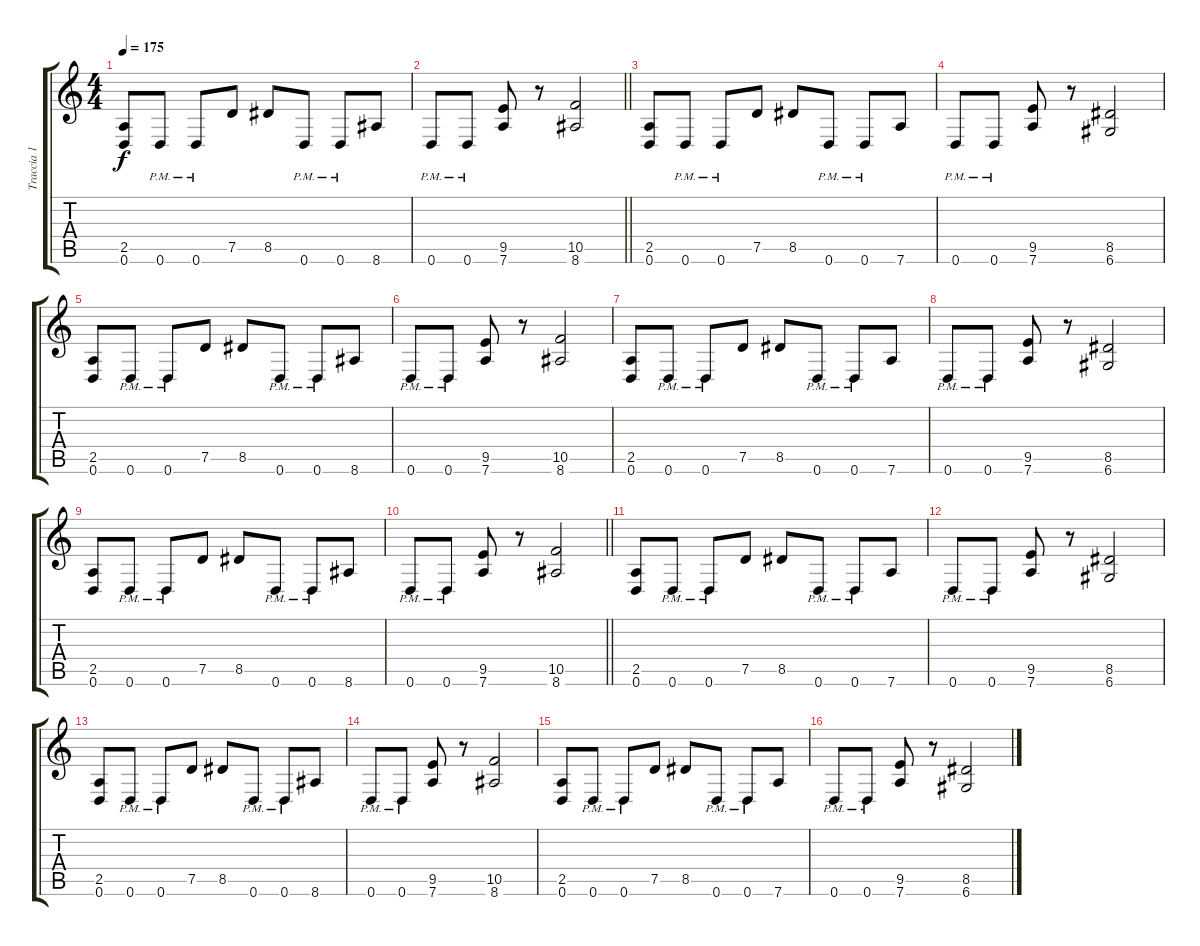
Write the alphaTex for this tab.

\track ("Traccia 1" "Traccia 1") {instrument distortionguitar}
\staff {score tabs}
\tuning (D4 A3 F3 C3 G2 D2) {hide}
\ts (4 4)
\tempo 175
\clef g2
\ks c
(2.5 0.6).8{dy f} 0.6{pm}.8 0.6{pm}.8 7.5.8 8.5.8 0.6{pm}.8 0.6{pm}.8 8.6.8 |
\barLineRight lightlight
0.6{pm}.8 0.6{pm}.8 (9.5 7.6).8 r.8 (10.5 8.6).2 |
\section ("" "")
(2.5 0.6).8 0.6{pm}.8 0.6{pm}.8 7.5.8 8.5.8 0.6{pm}.8 0.6{pm}.8 7.6.8 |
0.6{pm}.8 0.6{pm}.8 (9.5 7.6).8 r.8 (8.5 6.6).2 |
(2.5 0.6).8 0.6{pm}.8 0.6{pm}.8 7.5.8 8.5.8 0.6{pm}.8 0.6{pm}.8 8.6.8 |
0.6{pm}.8 0.6{pm}.8 (9.5 7.6).8 r.8 (10.5 8.6).2 |
(2.5 0.6).8 0.6{pm}.8 0.6{pm}.8 7.5.8 8.5.8 0.6{pm}.8 0.6{pm}.8 7.6.8 |
0.6{pm}.8 0.6{pm}.8 (9.5 7.6).8 r.8 (8.5 6.6).2 |
(2.5 0.6).8 0.6{pm}.8 0.6{pm}.8 7.5.8 8.5.8 0.6{pm}.8 0.6{pm}.8 8.6.8 |
\barLineRight lightlight
0.6{pm}.8 0.6{pm}.8 (9.5 7.6).8 r.8 (10.5 8.6).2 |
\section ("" "")
(2.5 0.6).8 0.6{pm}.8 0.6{pm}.8 7.5.8 8.5.8 0.6{pm}.8 0.6{pm}.8 7.6.8 |
0.6{pm}.8 0.6{pm}.8 (9.5 7.6).8 r.8 (8.5 6.6).2 |
(2.5 0.6).8 0.6{pm}.8 0.6{pm}.8 7.5.8 8.5.8 0.6{pm}.8 0.6{pm}.8 8.6.8 |
0.6{pm}.8 0.6{pm}.8 (9.5 7.6).8 r.8 (10.5 8.6).2 |
(2.5 0.6).8 0.6{pm}.8 0.6{pm}.8 7.5.8 8.5.8 0.6{pm}.8 0.6{pm}.8 7.6.8 |
0.6{pm}.8 0.6{pm}.8 (9.5 7.6).8 r.8 (8.5 6.6).2
